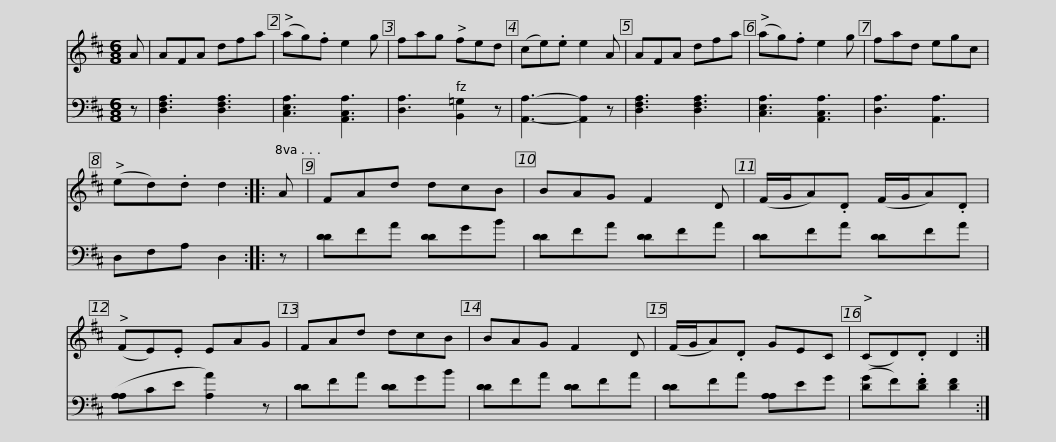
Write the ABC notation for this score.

X:1
%%score 1 2
L:1/8
M:6/8
I:linebreak $
K:D
V:1 treble
V:2 bass
V:1
 A | AFA dfa | (ag).f e2 g | fag fed | (ce).e e2 A | %5
 AFA dfa | (ag).f e2 g | fad egc |$ (ed).d d2 :: A | %10
 FAd dcB | BAG F2 D | (F/G/A).D (F/G/A).D | (FE).E EAG |$ FAd dcB | %15
 BAG F2 D | (F/G/A).D GEC | (CD).D D2 :| %18
V:2
 z | [D,F,A,]3 [D,F,A,]3 | [C,E,A,]3 [A,,C,A,]3 | [D,A,]3 [B,,=G,]2 z | [A,,A,]3- [A,,A,]2 z | %5
 [D,F,A,]3 [D,F,A,]3 | [C,E,A,]3 [A,,C,A,]3 | [D,A,]3 [A,,A,]3 |$ D,F,A, D,2 :: z | %10
 [DD]FA [DD]GB | [DD]FA [DD]FA | [DD]FA [DD]FA | ([A,A,]CE [A,A]2) z |$ [DD]FA [DD]GB | %15
 [DD]FA [DD]FA | [DD]FA [A,A,]EG | ([DG]F).[DF] [DF]2 :| %18
